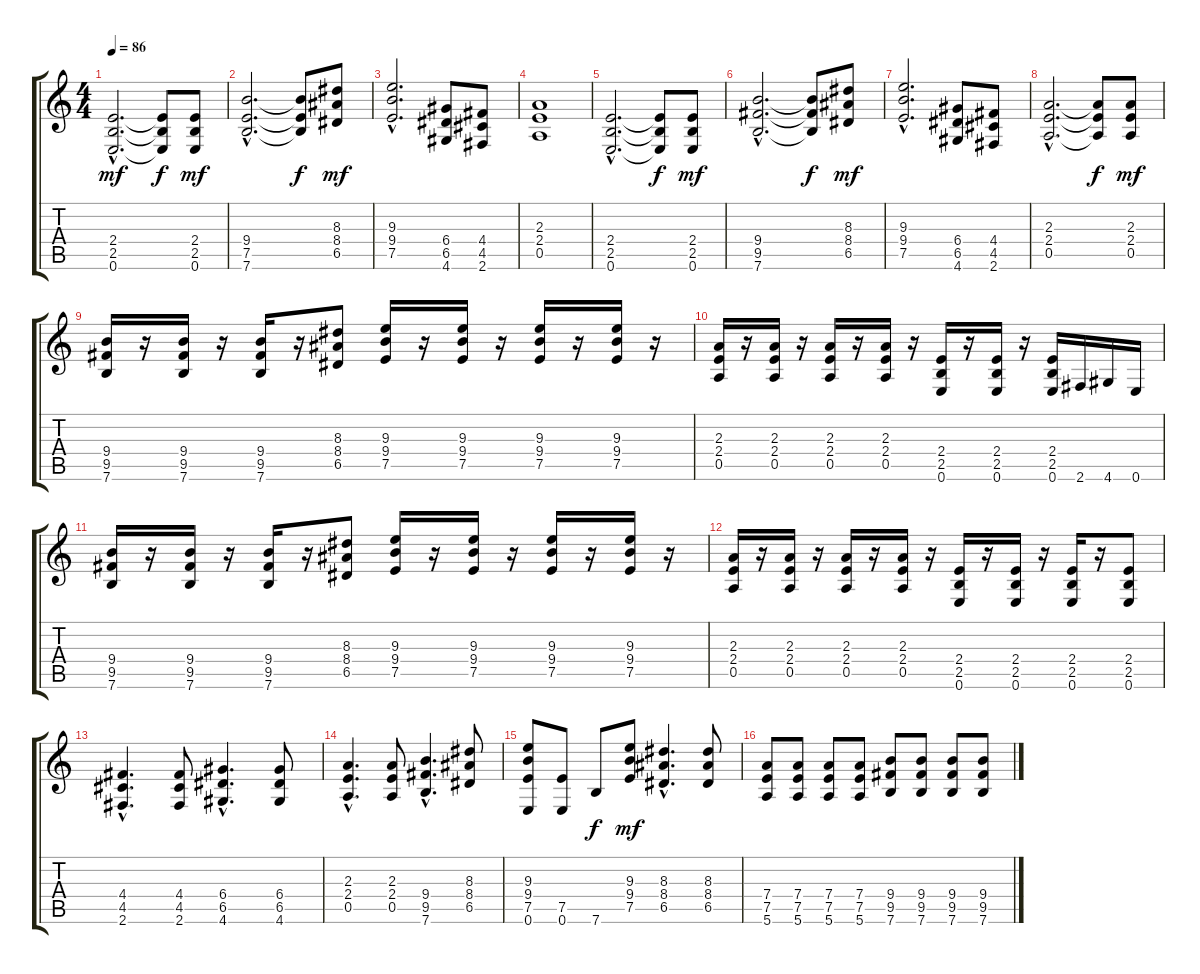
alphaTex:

\track "" {instrument distortionguitar}
\staff {score tabs}
\tuning (E4 B3 G3 D3 A2 E2) {hide}
\ts (4 4)
\tempo 86
\clef g2
\ks c
(2.4{hac} 2.5{hac} 0.6{hac}).2{d dy mf} (2.4{t} 2.5{t} 0.6{t}).8{dy f} (2.4 2.5 0.6).8{dy mf} |
(9.4{hac} 7.5{hac} 7.6{hac}).2{d} (9.4{t} 7.5{t} 7.6{t}).8{dy f} (8.3 8.4 6.5).8{dy mf} |
(9.3{hac} 9.4{hac} 7.5{hac}).2{d} (6.4 6.5 4.6).8 (4.4 4.5 2.6).8 |
(2.3 2.4 0.5).1 |
(2.4{hac} 2.5{hac} 0.6{hac}).2{d} (2.4{t} 2.5{t} 0.6{t}).8{dy f} (2.4 2.5 0.6).8{dy mf} |
(9.4{hac} 9.5{hac} 7.6{hac}).2{d} (9.4{t} 9.5{t} 7.6{t}).8{dy f} (8.3 8.4 6.5).8{dy mf} |
(9.3{hac} 9.4{hac} 7.5{hac}).2{d} (6.4 6.5 4.6).8 (4.4 4.5 2.6).8 |
(2.3{hac} 2.4{hac} 0.5{hac}).2{d} (2.3{t} 2.4{t} 0.5{t}).8{dy f} (2.3 2.4 0.5).8{dy mf} |
(9.4 9.5 7.6).16 r.16 (9.4 9.5 7.6).16 r.16 (9.4 9.5 7.6).16 r.16 (8.3 8.4 6.5).8 (9.3 9.4 7.5).16 r.16 (9.3 9.4 7.5).16 r.16 (9.3 9.4 7.5).16 r.16 (9.3 9.4 7.5).16 r.16 |
(2.3 2.4 0.5).16 r.16 (2.3 2.4 0.5).16 r.16 (2.3 2.4 0.5).16 r.16 (2.3 2.4 0.5).16 r.16 (2.4 2.5 0.6).16 r.16 (2.4 2.5 0.6).16 r.16 (2.4 2.5 0.6).16 2.6.16 4.6.16 0.6.16 |
(9.4 9.5 7.6).16 r.16 (9.4 9.5 7.6).16 r.16 (9.4 9.5 7.6).16 r.16 (8.3 8.4 6.5).8 (9.3 9.4 7.5).16 r.16 (9.3 9.4 7.5).16 r.16 (9.3 9.4 7.5).16 r.16 (9.3 9.4 7.5).16 r.16 |
(2.3 2.4 0.5).16 r.16 (2.3 2.4 0.5).16 r.16 (2.3 2.4 0.5).16 r.16 (2.3 2.4 0.5).16 r.16 (2.4 2.5 0.6).16 r.16 (2.4 2.5 0.6).16 r.16 (2.4 2.5 0.6).16 r.16 (2.4 2.5 0.6).8 |
(4.4{hac} 4.5{hac} 2.6{hac}).4{d} (4.4 4.5 2.6).8 (6.4{hac} 6.5{hac} 4.6{hac}).4{d} (6.4 6.5 4.6).8 |
(2.3{hac} 2.4{hac} 0.5{hac}).4{d} (2.3 2.4 0.5).8 (9.4{hac} 9.5{hac} 7.6{hac}).4{d} (8.3 8.4 6.5).8 |
(9.3 9.4 7.5 0.6).8 (7.5 0.6).8 7.6.8{dy f} (9.3 9.4 7.5).8{dy mf} (8.3{hac} 8.4{hac} 6.5{hac}).4{d} (8.3 8.4 6.5).8 |
(7.4 7.5 5.6).8 (7.4 7.5 5.6).8 (7.4 7.5 5.6).8 (7.4 7.5 5.6).8 (9.4 9.5 7.6).8 (9.4 9.5 7.6).8 (9.4 9.5 7.6).8 (9.4 9.5 7.6).8
